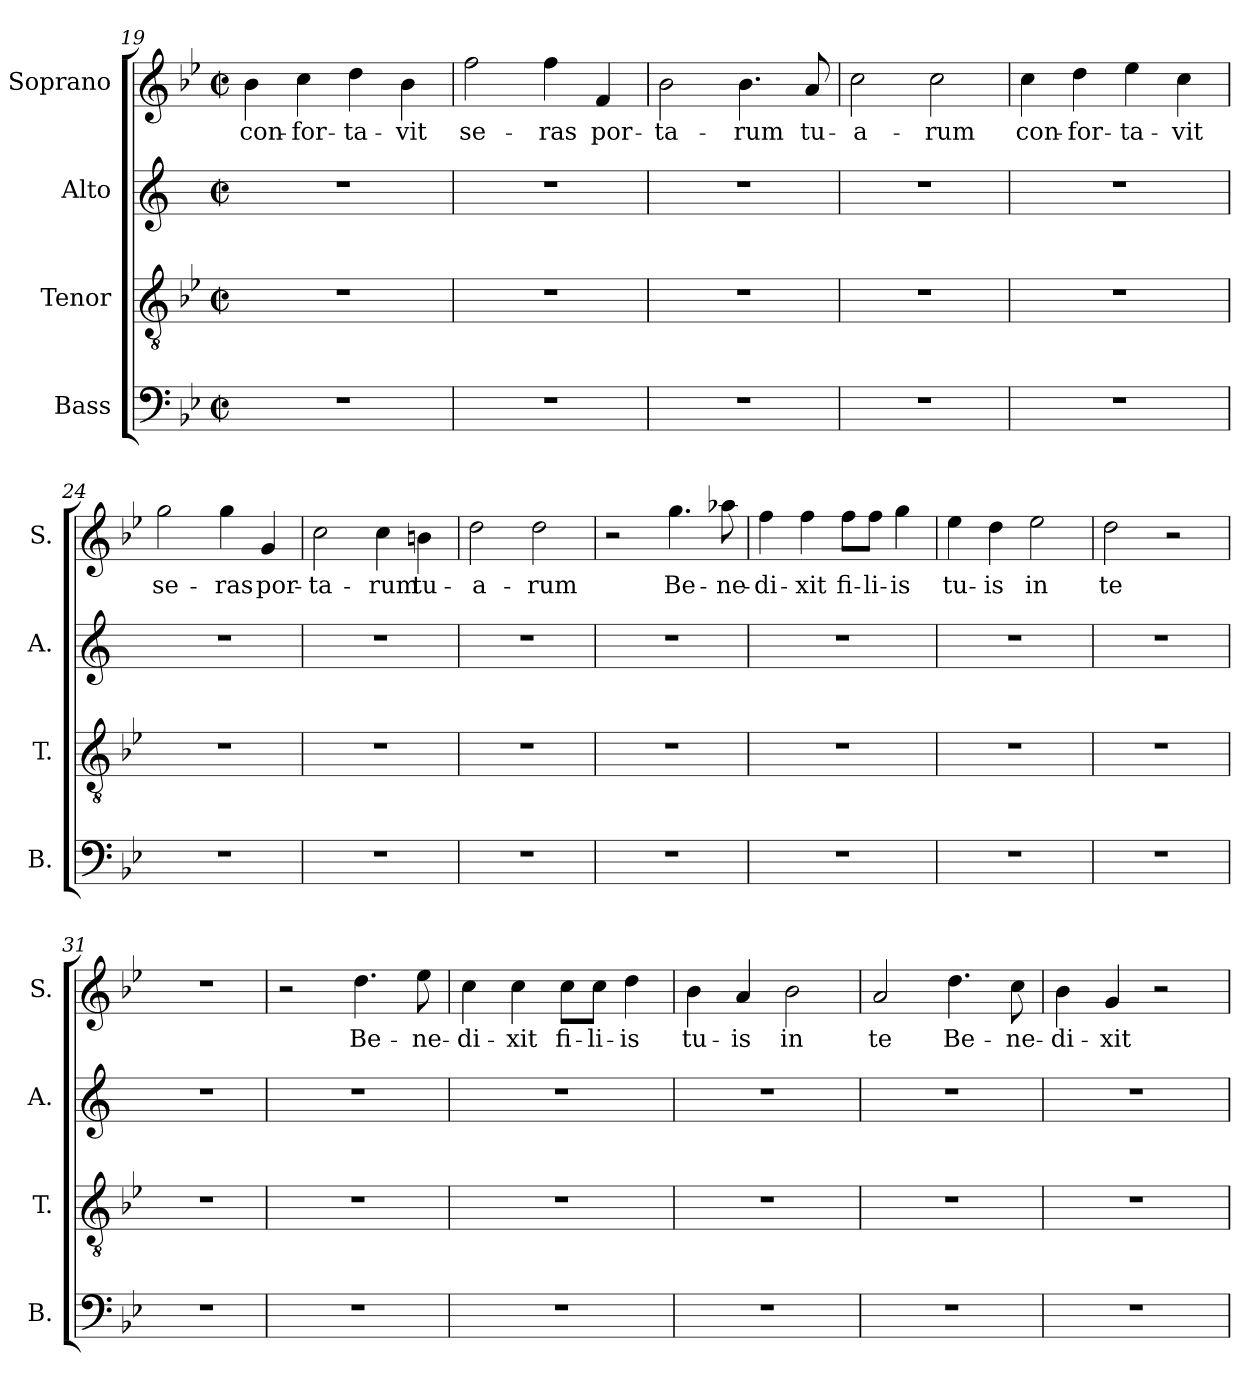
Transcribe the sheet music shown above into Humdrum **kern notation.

**kern	**kern	**kern	**kern	**text
*part4	*part3	*part2	*part1	*part1
*staff4	*staff3	*staff2	*staff1	*staff1
*I"Bass	*I"Tenor	*I"Alto	*I"Soprano	*
*I'B.	*I'T.	*I'A.	*I'S.	*
*clefF4	*clefGv2	*clefG2	*clefG2	*
*	*	*ITrd1c2	*	*
*k[b-e-]	*k[b-e-]	*k[b-e-]	*k[b-e-]	*
*M2/2	*M2/2	*M2/2	*M2/2	*
*met(c|)	*met(c|)	*met(c|)	*met(c|)	*
=19	=19	=19	=19	=19
!	!	!	!	!LO:LY:b
1r	1r	1r	4b-\	con-
!	!	!	!	!LO:LY:b
.	.	.	4cc\	-for-
!	!	!	!	!LO:LY:b
.	.	.	4dd\	-ta-
!	!	!	!	!LO:LY:b
.	.	.	4b-\	-vit
=20	=20	=20	=20	=20
!	!	!	!	!LO:LY:b
1r	1r	1r	2ff\	se-
!	!	!	!	!LO:LY:b
.	.	.	4ff\	-ras
!	!	!	!	!LO:LY:b
.	.	.	4f/	por-
=21	=21	=21	=21	=21
!	!	!	!	!LO:LY:b
1r	1r	1r	2b-\	-ta-
!	!	!	!	!LO:LY:b
.	.	.	4.b-\	-rum
!	!	!	!	!LO:LY:b
.	.	.	8a/	tu-
=22	=22	=22	=22	=22
!	!	!	!	!LO:LY:b
1r	1r	1r	2cc\	-a-
!	!	!	!	!LO:LY:b
.	.	.	2cc\	-rum
!!LO:LB:g=z
=23	=23	=23	=23	=23
!	!	!	!	!LO:LY:b
1r	1r	1r	4cc\	con-
!	!	!	!	!LO:LY:b
.	.	.	4dd\	-for-
!	!	!	!	!LO:LY:b
.	.	.	4ee-\	-ta-
!	!	!	!	!LO:LY:b
.	.	.	4cc\	-vit
=24	=24	=24	=24	=24
!	!	!	!	!LO:LY:b
1r	1r	1r	2gg\	se-
!	!	!	!	!LO:LY:b
.	.	.	4gg\	-ras
!	!	!	!	!LO:LY:b
.	.	.	4g/	por-
=25	=25	=25	=25	=25
!	!	!	!	!LO:LY:b
1r	1r	1r	2cc\	-ta-
!	!	!	!	!LO:LY:b
.	.	.	4cc\	-rum
!	!	!	!	!LO:LY:b
.	.	.	4bn\	tu-
=26	=26	=26	=26	=26
!	!	!	!	!LO:LY:b
1r	1r	1r	2dd\	-a-
!	!	!	!	!LO:LY:b
.	.	.	2dd\	-rum
=27	=27	=27	=27	=27
1r	1r	1r	2r	.
!	!	!	!	!LO:LY:b
.	.	.	4.gg\	Be-
!	!	!	!	!LO:LY:b
.	.	.	8aa-X\	-ne-
=28	=28	=28	=28	=28
!	!	!	!	!LO:LY:b
1r	1r	1r	4ff\	-di-
!	!	!	!	!LO:LY:b
.	.	.	4ff\	-xit
!	!	!	!	!LO:LY:b
.	.	.	8ff\L	fi-
!	!	!	!	!LO:LY:b
.	.	.	8ff\J	-li-
!	!	!	!	!LO:LY:b
.	.	.	4gg\	-is
!!LO:LB:g=z
=29	=29	=29	=29	=29
!	!	!	!	!LO:LY:b
1r	1r	1r	4ee-\	tu-
!	!	!	!	!LO:LY:b
.	.	.	4dd\	-is
!	!	!	!	!LO:LY:b
.	.	.	2ee-\	in
=30	=30	=30	=30	=30
!	!	!	!	!LO:LY:b
1r	1r	1r	2dd\	te
.	.	.	2r	.
=31	=31	=31	=31	=31
1r	1r	1r	1r	.
=32	=32	=32	=32	=32
1r	1r	1r	2r	.
!	!	!	!	!LO:LY:b
.	.	.	4.dd\	Be-
!	!	!	!	!LO:LY:b
.	.	.	8ee-\	-ne-
=33	=33	=33	=33	=33
!	!	!	!	!LO:LY:b
1r	1r	1r	4cc\	-di-
!	!	!	!	!LO:LY:b
.	.	.	4cc\	-xit
!	!	!	!	!LO:LY:b
.	.	.	8cc\L	fi-
!	!	!	!	!LO:LY:b
.	.	.	8cc\J	-li-
!	!	!	!	!LO:LY:b
.	.	.	4dd\	-is
=34	=34	=34	=34	=34
!	!	!	!	!LO:LY:b
1r	1r	1r	4b-\	tu-
!	!	!	!	!LO:LY:b
.	.	.	4a/	-is
!	!	!	!	!LO:LY:b
.	.	.	2b-\	in
=35	=35	=35	=35	=35
!	!	!	!	!LO:LY:b
1r	1r	1r	2a/	te
!	!	!	!	!LO:LY:b
.	.	.	4.dd\	Be-
!	!	!	!	!LO:LY:b
.	.	.	8cc\	-ne-
=36	=36	=36	=36	=36
!	!	!	!	!LO:LY:b
1r	1r	1r	4b-\	-di-
!	!	!	!	!LO:LY:b
.	.	.	4g/	-xit
.	.	.	2r	.
=	=	=	=	=
*-	*-	*-	*-	*-
